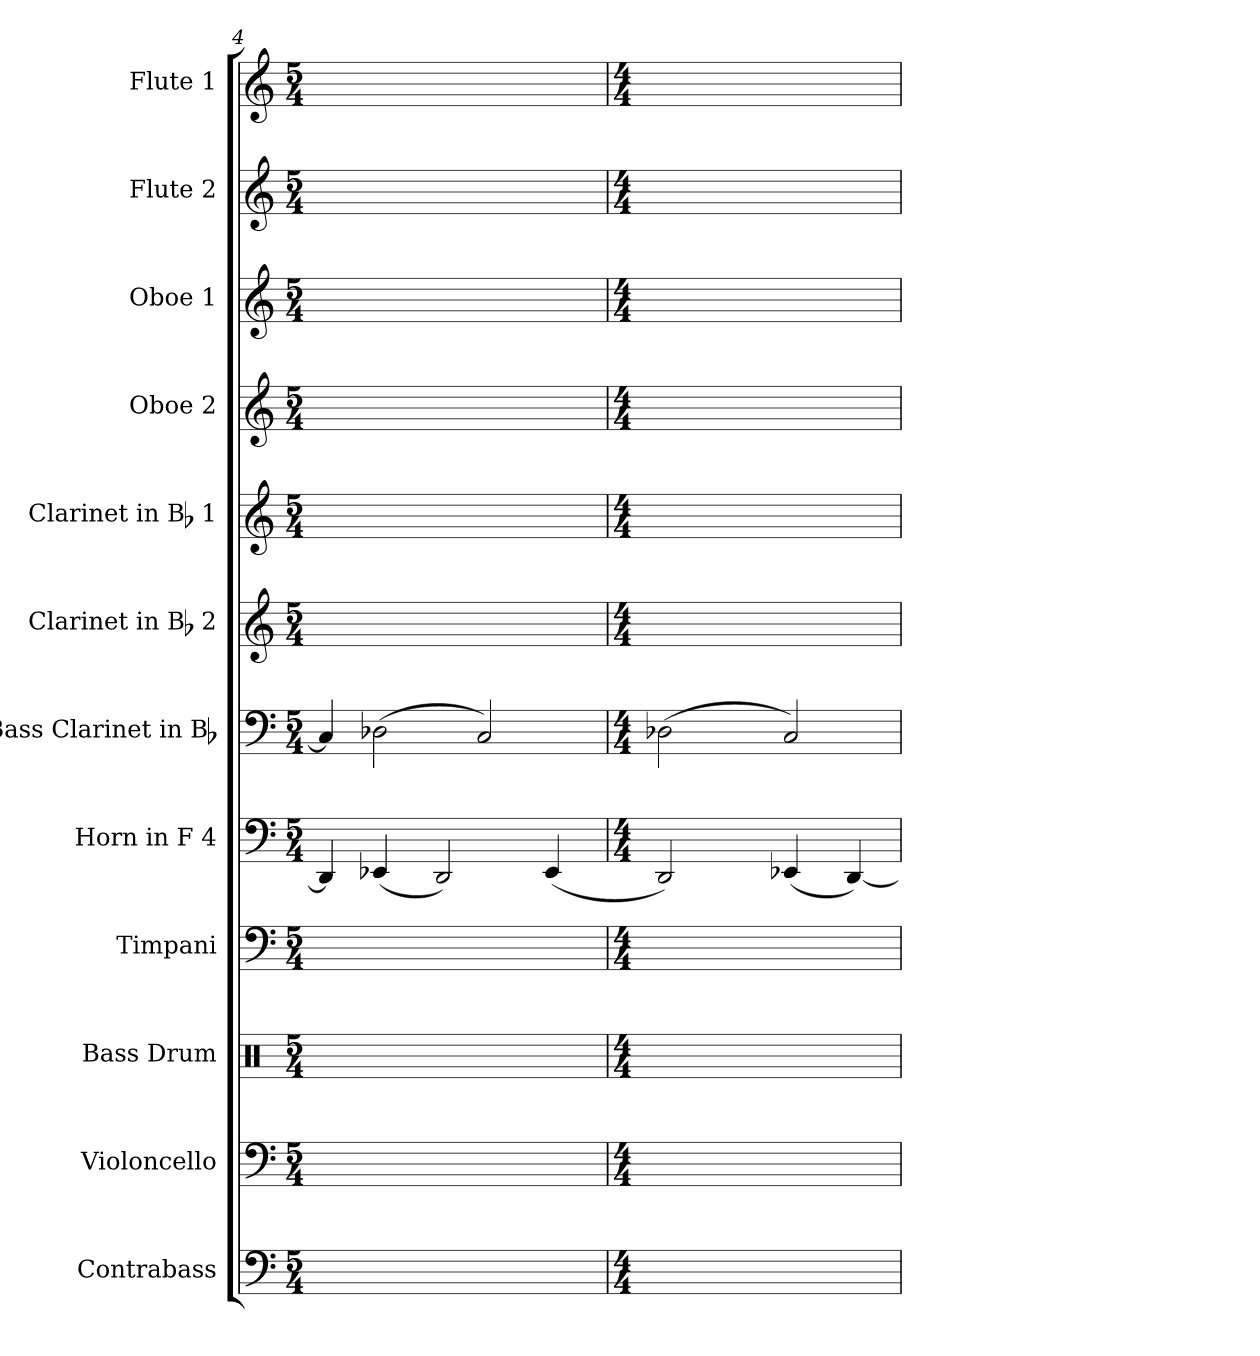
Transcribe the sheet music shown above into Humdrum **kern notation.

**kern	**kern	**kern	**kern	**kern	**kern	**kern	**kern	**kern	**kern	**kern	**kern
*part12	*part11	*part10	*part9	*part8	*part7	*part6	*part5	*part4	*part3	*part2	*part1
*staff12	*staff11	*staff10	*staff9	*staff8	*staff7	*staff6	*staff5	*staff4	*staff3	*staff2	*staff1
*I"Contrabass	*I"Violoncello	*I"Bass Drum	*I"Timpani	*I"Horn in F 4	*I"Bass Clarinet in Bb	*I"Clarinet in Bb 2	*I"Clarinet in Bb 1	*I"Oboe 2	*I"Oboe 1	*I"Flute 2	*I"Flute 1
*I'Cb.	*I'Vc.	*I'B. D.	*I'Timp.	*I'4.Hn.	*I'B. Cl.	*I'2.Cl.	*I'1.Cl.	*I'2.Ob.	*I'1.Ob.	*I'2.Fl.	*I'1.Fl.
*clefF4	*clefF4	*clefX	*clefF4	*clefF4	*clefF4	*clefG2	*clefG2	*clefG2	*clefG2	*clefG2	*clefG2
*ITrd7c12	*	*	*	*ITrd-3c-5	*ITrd1c2	*ITrd1c2	*ITrd1c2	*	*	*	*
*k[]	*k[]	*k[]	*k[]	*k[b-]	*k[b-e-]	*k[b-e-]	*k[b-e-]	*k[]	*k[]	*k[]	*k[]
*M5/4	*M5/4	*M5/4	*M5/4	*M5/4	*M5/4	*M5/4	*M5/4	*M5/4	*M5/4	*M5/4	*M5/4
=4	=4	=4	=4	=4	=4	=4	=4	=4	=4	=4	=4
4.ryy	8ryy	2ryy	2ryy	4GG]	4BB-]	4%5ryy	4%5ryy	8ryy	8ryy	4ryy	4ryy
.	4.ryy	.	.	.	.	.	.	8ryy	8ryy	.	.
.	.	.	.	(4AA-X	(2C-X	.	.	2ryy	2ryy	8ryy	8ryy
8ryy	.	.	.	.	.	.	.	.	.	16ryy	16ryy
.	.	.	.	.	.	.	.	.	.	16ryy	16ryy
4ryy	4.ryy	2.ryy	2.ryy	2GG)	.	.	.	.	.	4ryy	4ryy
4.ryy	.	.	.	.	2BB-)	.	.	6ryy	6ryy	8ryy	8ryy
.	8ryy	.	.	.	.	.	.	.	.	16ryy	16ryy
.	.	.	.	.	.	.	.	6ryy	6ryy	.	.
.	.	.	.	.	.	.	.	.	.	16ryy	16ryy
.	4ryy	.	.	(4AA-	.	.	.	.	.	4ryy	4ryy
.	.	.	.	.	.	.	.	6ryy	6ryy	.	.
8ryy	.	.	.	.	.	.	.	.	.	.	.
=5	=5	=5	=5	=5	=5	=5	=5	=5	=5	=5	=5
*M4/4	*M4/4	*M4/4	*M4/4	*M4/4	*M4/4	*M4/4	*M4/4	*M4/4	*M4/4	*M4/4	*M4/4
4ryy	4.ryy	1ryy	1ryy	2GG)	(2C-X	16ryy	16ryy	8ryy	8ryy	8ryy	8ryy
.	.	.	.	.	.	16ryy	16ryy	.	.	.	.
.	.	.	.	.	.	4.ryy	4.ryy	16ryy	16ryy	16ryy	16ryy
.	.	.	.	.	.	.	.	16ryy	16ryy	16ryy	16ryy
4ryy	.	.	.	.	.	.	.	4ryy	4ryy	4ryy	4ryy
.	8ryy	.	.	.	.	.	.	.	.	.	.
8ryy	4ryy	.	.	(4AA-X	2BB-)	8ryy	8ryy	8ryy	8ryy	8ryy	8ryy
4.ryy	.	.	.	.	.	8ryy	8ryy	16ryy	16ryy	16ryy	16ryy
.	.	.	.	.	.	.	.	16ryy	16ryy	16ryy	16ryy
.	4ryy	.	.	[4GG)	.	8ryy	8ryy	4ryy	4ryy	4ryy	4ryy
.	.	.	.	.	.	8ryy	8ryy	.	.	.	.
=	=	=	=	=	=	=	=	=	=	=	=
*-	*-	*-	*-	*-	*-	*-	*-	*-	*-	*-	*-
